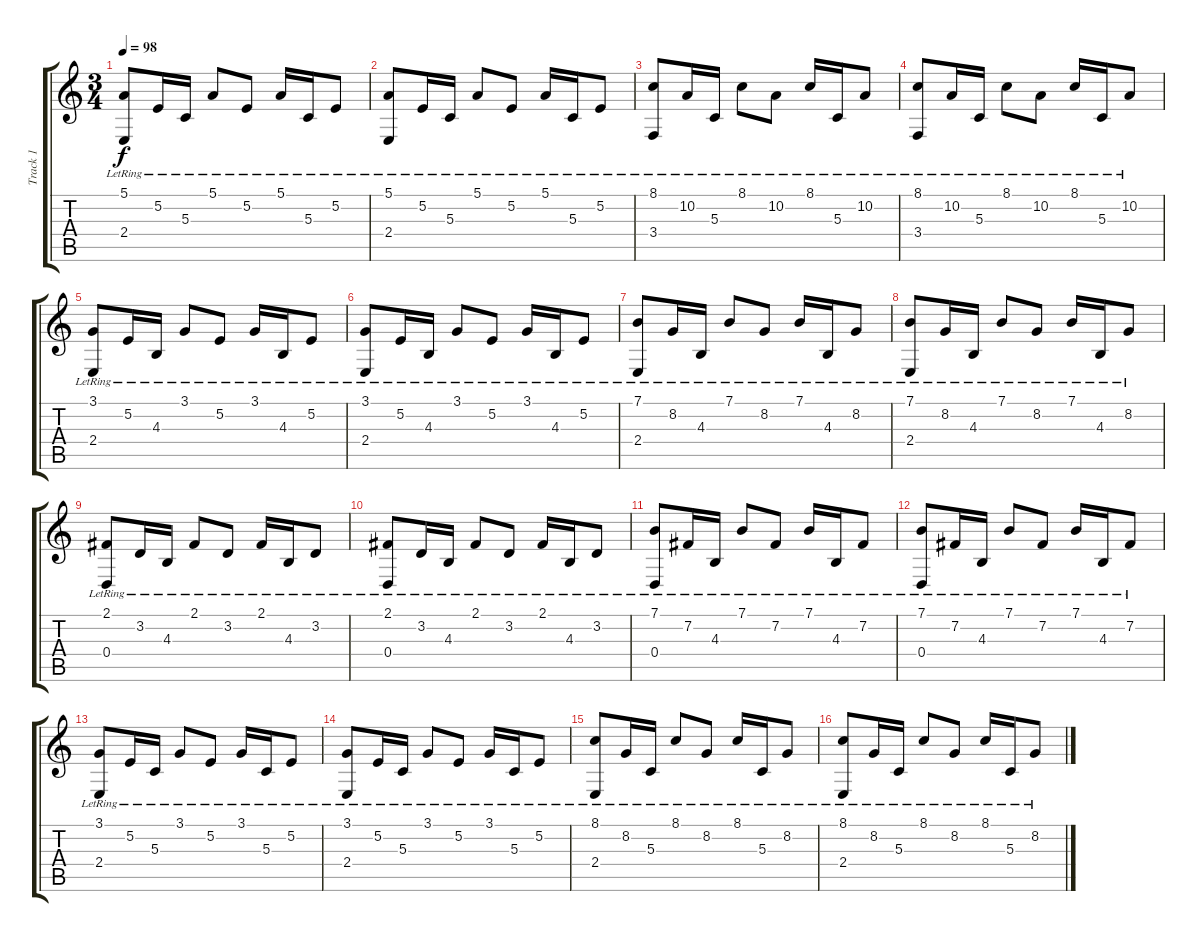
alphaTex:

\track ("Track 1" "Track 1") {instrument acousticgrandpiano}
\staff {score tabs}
\tuning (E4 B3 G3 D3 A2 E2) {hide}
\ts (3 4)
\tempo 98
\clef g2
\ks c
(5.1{lr} 2.4{lr}).8{dy f} 5.2{lr}.16 5.3{lr}.16 5.1{lr}.8 5.2{lr}.8 5.1{lr}.16 5.3{lr}.16 5.2{lr}.8 |
(5.1{lr} 2.4{lr}).8 5.2{lr}.16 5.3{lr}.16 5.1{lr}.8 5.2{lr}.8 5.1{lr}.16 5.3{lr}.16 5.2{lr}.8 |
(8.1{lr} 3.4{lr}).8 10.2{lr}.16 5.3{lr}.16 8.1{lr}.8 10.2{lr}.8 8.1{lr}.16 5.3{lr}.16 10.2{lr}.8 |
(8.1{lr} 3.4{lr}).8 10.2{lr}.16 5.3{lr}.16 8.1{lr}.8 10.2{lr}.8 8.1{lr}.16 5.3{lr}.16 10.2{lr}.8 |
(3.1{lr} 2.4{lr}).8 5.2{lr}.16 4.3{lr}.16 3.1{lr}.8 5.2{lr}.8 3.1{lr}.16 4.3{lr}.16 5.2{lr}.8 |
(3.1{lr} 2.4{lr}).8 5.2{lr}.16 4.3{lr}.16 3.1{lr}.8 5.2{lr}.8 3.1{lr}.16 4.3{lr}.16 5.2{lr}.8 |
(7.1{lr} 2.4{lr}).8 8.2{lr}.16 4.3{lr}.16 7.1{lr}.8 8.2{lr}.8 7.1{lr}.16 4.3{lr}.16 8.2{lr}.8 |
(7.1{lr} 2.4{lr}).8 8.2{lr}.16 4.3{lr}.16 7.1{lr}.8 8.2{lr}.8 7.1{lr}.16 4.3{lr}.16 8.2{lr}.8 |
(2.1{lr} 0.4{lr}).8 3.2{lr}.16 4.3{lr}.16 2.1{lr}.8 3.2{lr}.8 2.1{lr}.16 4.3{lr}.16 3.2{lr}.8 |
(2.1{lr} 0.4{lr}).8 3.2{lr}.16 4.3{lr}.16 2.1{lr}.8 3.2{lr}.8 2.1{lr}.16 4.3{lr}.16 3.2{lr}.8 |
(7.1{lr} 0.4{lr}).8 7.2{lr}.16 4.3{lr}.16 7.1{lr}.8 7.2{lr}.8 7.1{lr}.16 4.3{lr}.16 7.2{lr}.8 |
(7.1{lr} 0.4{lr}).8 7.2{lr}.16 4.3{lr}.16 7.1{lr}.8 7.2{lr}.8 7.1{lr}.16 4.3{lr}.16 7.2{lr}.8 |
(3.1{lr} 2.4{lr}).8 5.2{lr}.16 5.3{lr}.16 3.1{lr}.8 5.2{lr}.8 3.1{lr}.16 5.3{lr}.16 5.2{lr}.8 |
(3.1{lr} 2.4{lr}).8 5.2{lr}.16 5.3{lr}.16 3.1{lr}.8 5.2{lr}.8 3.1{lr}.16 5.3{lr}.16 5.2{lr}.8 |
(8.1{lr} 2.4{lr}).8 8.2{lr}.16 5.3{lr}.16 8.1{lr}.8 8.2{lr}.8 8.1{lr}.16 5.3{lr}.16 8.2{lr}.8 |
(8.1{lr} 2.4{lr}).8 8.2{lr}.16 5.3{lr}.16 8.1{lr}.8 8.2{lr}.8 8.1{lr}.16 5.3{lr}.16 8.2{lr}.8
